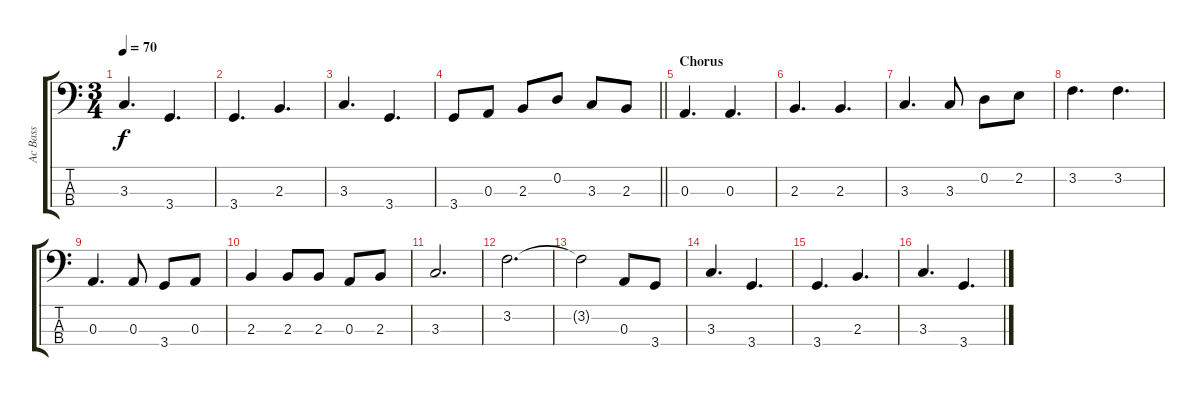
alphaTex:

\track ("Ac Bass" "Ac Bass") {instrument acousticbass}
\staff {score tabs}
\tuning (G2 D2 A1 E1) {hide}
\ts (3 4)
\tempo 70
\clef f4
\ks c
3.3.4{d dy f} 3.4.4{d} |
3.4.4{d} 2.3.4{d} |
3.3.4{d} 3.4.4{d} |
\barLineRight lightlight
3.4.8 0.3.8 2.3.8 0.2.8 3.3.8 2.3.8 |
\section ("" "Chorus")
0.3.4{d} 0.3.4{d} |
2.3.4{d} 2.3.4{d} |
3.3.4{d} 3.3.8 0.2.8 2.2.8 |
3.2.4{d} 3.2.4{d} |
0.3.4{d} 0.3.8 3.4.8 0.3.8 |
2.3.4 2.3.8 2.3.8 0.3.8 2.3.8 |
3.3.2{d} |
3.2.2{d} |
3.2{t}.2 0.3.8 3.4.8 |
3.3.4{d} 3.4.4{d} |
3.4.4{d} 2.3.4{d} |
3.3.4{d} 3.4.4{d}
